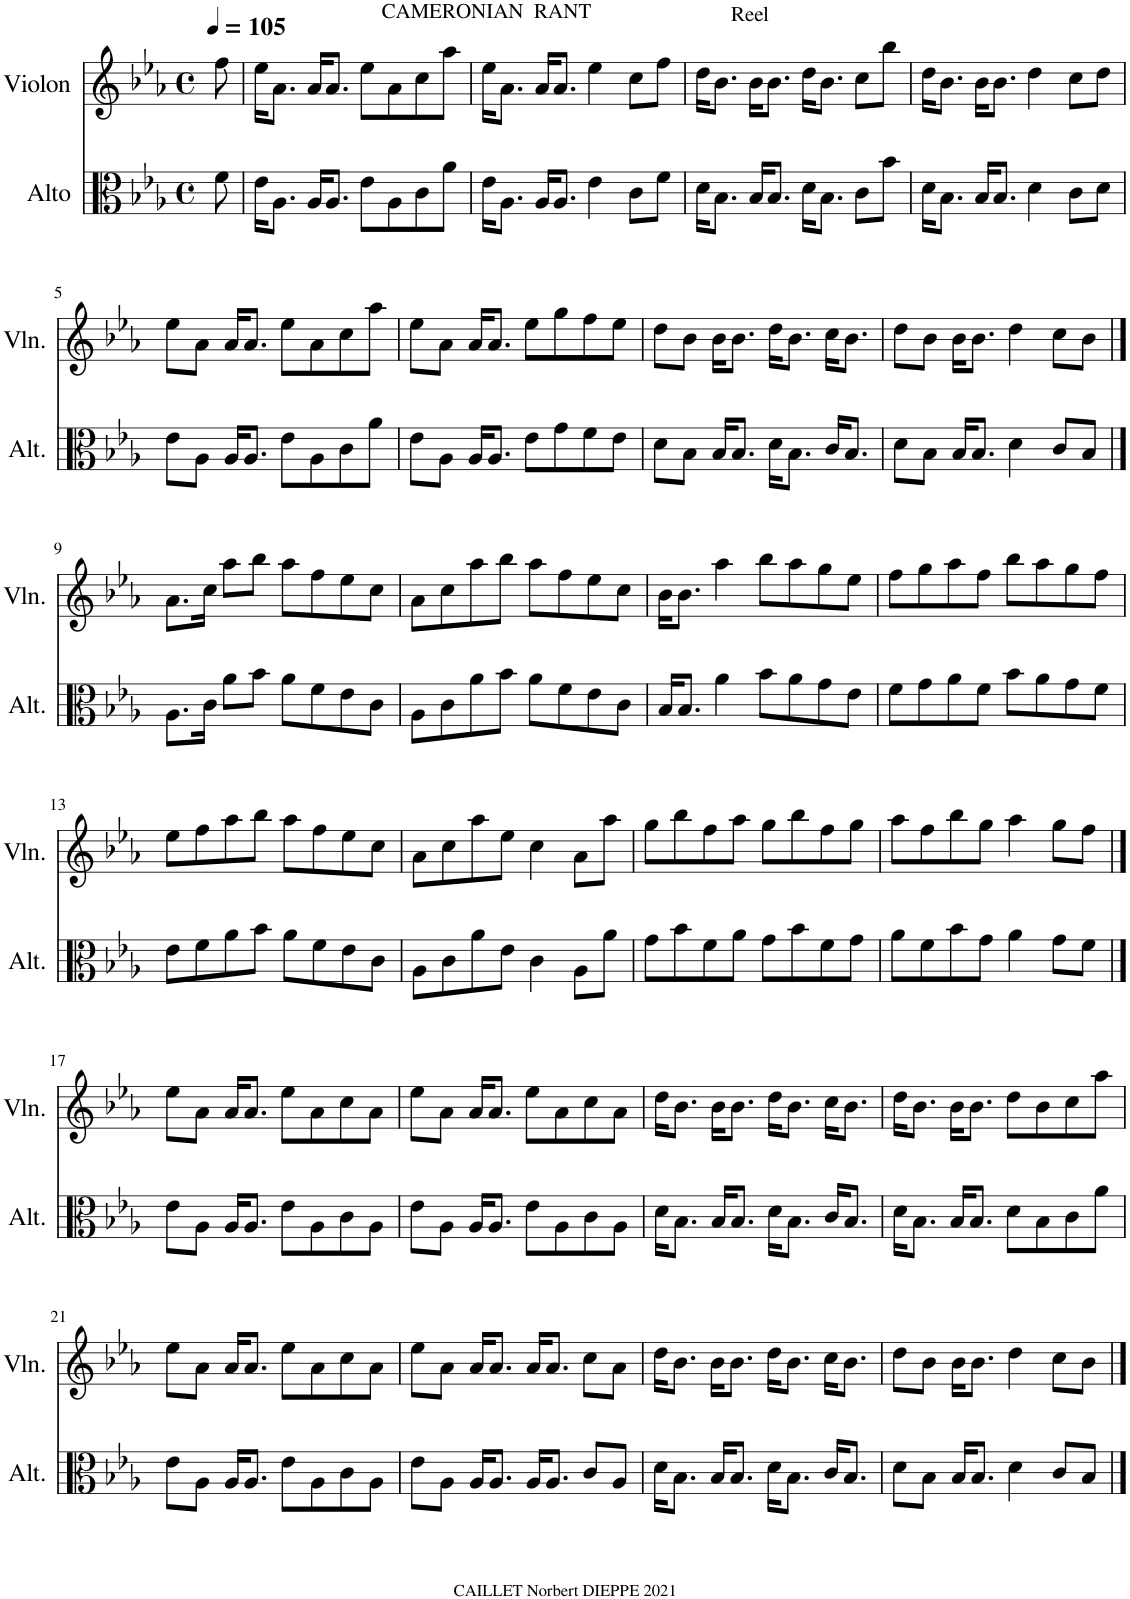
**kern	**kern
*part2	*part1
*staff2	*staff1
*I"Alto	*I"Violon
*I'Alt.	*I'Vln.
*clefC3	*clefG2
*k[b-e-a-]	*k[b-e-a-]
*M4/4	*M4/4
*met(c)	*met(c)
=	=
8f\	8ff\
=1	=1
*	*MM105
!	!LO:TX:a:t=CAMERONIAN  RANT
16e-\KL	16ee-\KL
8.A-\J	8.a-\J
16A-/KL	16a-/KL
8.A-/J	8.a-/J
8e-\L	8ee-\L
8A-\	8a-\
8c\	8cc\
8a-\J	8aa-\J
=2	=2
16e-\KL	16ee-\KL
8.A-\J	8.a-\J
16A-/KL	16a-/KL
8.A-/J	8.a-/J
4e-\	4ee-\
8c\L	8cc\L
8f\J	8ff\J
=3	=3
!	!LO:TX:a:t=Reel
16d\KL	16dd\KL
8.B-\J	8.b-\J
16B-/KL	16b-\KL
8.B-/J	8.b-\J
16d\KL	16dd\KL
8.B-\J	8.b-\J
8c\L	8cc\L
8b-\J	8bb-\J
=4	=4
16d\KL	16dd\KL
8.B-\J	8.b-\J
16B-/KL	16b-\KL
8.B-/J	8.b-\J
4d\	4dd\
8c\L	8cc\L
8d\J	8dd\J
!!LO:LB:g=z
=5	=5
8e-\L	8ee-\L
8A-\J	8a-\J
16A-/KL	16a-/KL
8.A-/J	8.a-/J
8e-\L	8ee-\L
8A-\	8a-\
8c\	8cc\
8a-\J	8aa-\J
=6	=6
8e-\L	8ee-\L
8A-\J	8a-\J
16A-/KL	16a-/KL
8.A-/J	8.a-/J
8e-\L	8ee-\L
8g\	8gg\
8f\	8ff\
8e-\J	8ee-\J
=7	=7
8d\L	8dd\L
8B-\J	8b-\J
16B-/KL	16b-\KL
8.B-/J	8.b-\J
16d\KL	16dd\KL
8.B-\J	8.b-\J
16c/KL	16cc\KL
8.B-/J	8.b-\J
=8	=8
8d\L	8dd\L
8B-\J	8b-\J
16B-/KL	16b-\KL
8.B-/J	8.b-\J
4d\	4dd\
8c/L	8cc\L
8B-/J	8b-\J
!!LO:LB:g=z
==9	==9
8.A-\L	8.a-\L
16c\Jk	16cc\Jk
8a-\L	8aa-\L
8b-\J	8bb-\J
8a-\L	8aa-\L
8f\	8ff\
8e-\	8ee-\
8c\J	8cc\J
=10	=10
8A-\L	8a-\L
8c\	8cc\
8a-\	8aa-\
8b-\J	8bb-\J
8a-\L	8aa-\L
8f\	8ff\
8e-\	8ee-\
8c\J	8cc\J
=11	=11
16B-/KL	16b-\KL
8.B-/J	8.b-\J
4a-\	4aa-\
8b-\L	8bb-\L
8a-\	8aa-\
8g\	8gg\
8e-\J	8ee-\J
=12	=12
8f\L	8ff\L
8g\	8gg\
8a-\	8aa-\
8f\J	8ff\J
8b-\L	8bb-\L
8a-\	8aa-\
8g\	8gg\
8f\J	8ff\J
!!LO:LB:g=z
=13	=13
8e-\L	8ee-\L
8f\	8ff\
8a-\	8aa-\
8b-\J	8bb-\J
8a-\L	8aa-\L
8f\	8ff\
8e-\	8ee-\
8c\J	8cc\J
=14	=14
8A-\L	8a-\L
8c\	8cc\
8a-\	8aa-\
8e-\J	8ee-\J
4c\	4cc\
8A-\L	8a-\L
8a-\J	8aa-\J
=15	=15
8g\L	8gg\L
8b-\	8bb-\
8f\	8ff\
8a-\J	8aa-\J
8g\L	8gg\L
8b-\	8bb-\
8f\	8ff\
8g\J	8gg\J
=16	=16
8a-\L	8aa-\L
8f\	8ff\
8b-\	8bb-\
8g\J	8gg\J
4a-\	4aa-\
8g\L	8gg\L
8f\J	8ff\J
!!LO:LB:g=z
==17	==17
8e-\L	8ee-\L
8A-\J	8a-\J
16A-/KL	16a-/KL
8.A-/J	8.a-/J
8e-\L	8ee-\L
8A-\	8a-\
8c\	8cc\
8A-\J	8a-\J
=18	=18
8e-\L	8ee-\L
8A-\J	8a-\J
16A-/KL	16a-/KL
8.A-/J	8.a-/J
8e-\L	8ee-\L
8A-\	8a-\
8c\	8cc\
8A-\J	8a-\J
=19	=19
16d\KL	16dd\KL
8.B-\J	8.b-\J
16B-/KL	16b-\KL
8.B-/J	8.b-\J
16d\KL	16dd\KL
8.B-\J	8.b-\J
16c/KL	16cc\KL
8.B-/J	8.b-\J
=20	=20
16d\KL	16dd\KL
8.B-\J	8.b-\J
16B-/KL	16b-\KL
8.B-/J	8.b-\J
8d\L	8dd\L
8B-\	8b-\
8c\	8cc\
8a-\J	8aa-\J
!!LO:LB:g=z
=21	=21
8e-\L	8ee-\L
8A-\J	8a-\J
16A-/KL	16a-/KL
8.A-/J	8.a-/J
8e-\L	8ee-\L
8A-\	8a-\
8c\	8cc\
8A-\J	8a-\J
=22	=22
8e-\L	8ee-\L
8A-\J	8a-\J
16A-/KL	16a-/KL
8.A-/J	8.a-/J
16A-/KL	16a-/KL
8.A-/J	8.a-/J
8c/L	8cc\L
8A-/J	8a-\J
=23	=23
16d\KL	16dd\KL
8.B-\J	8.b-\J
16B-/KL	16b-\KL
8.B-/J	8.b-\J
16d\KL	16dd\KL
8.B-\J	8.b-\J
16c/KL	16cc\KL
8.B-/J	8.b-\J
=24	=24
8d\L	8dd\L
8B-\J	8b-\J
16B-/KL	16b-\KL
8.B-/J	8.b-\J
4d\	4dd\
8c/L	8cc\L
8B-/J	8b-\J
==	==
*-	*-
